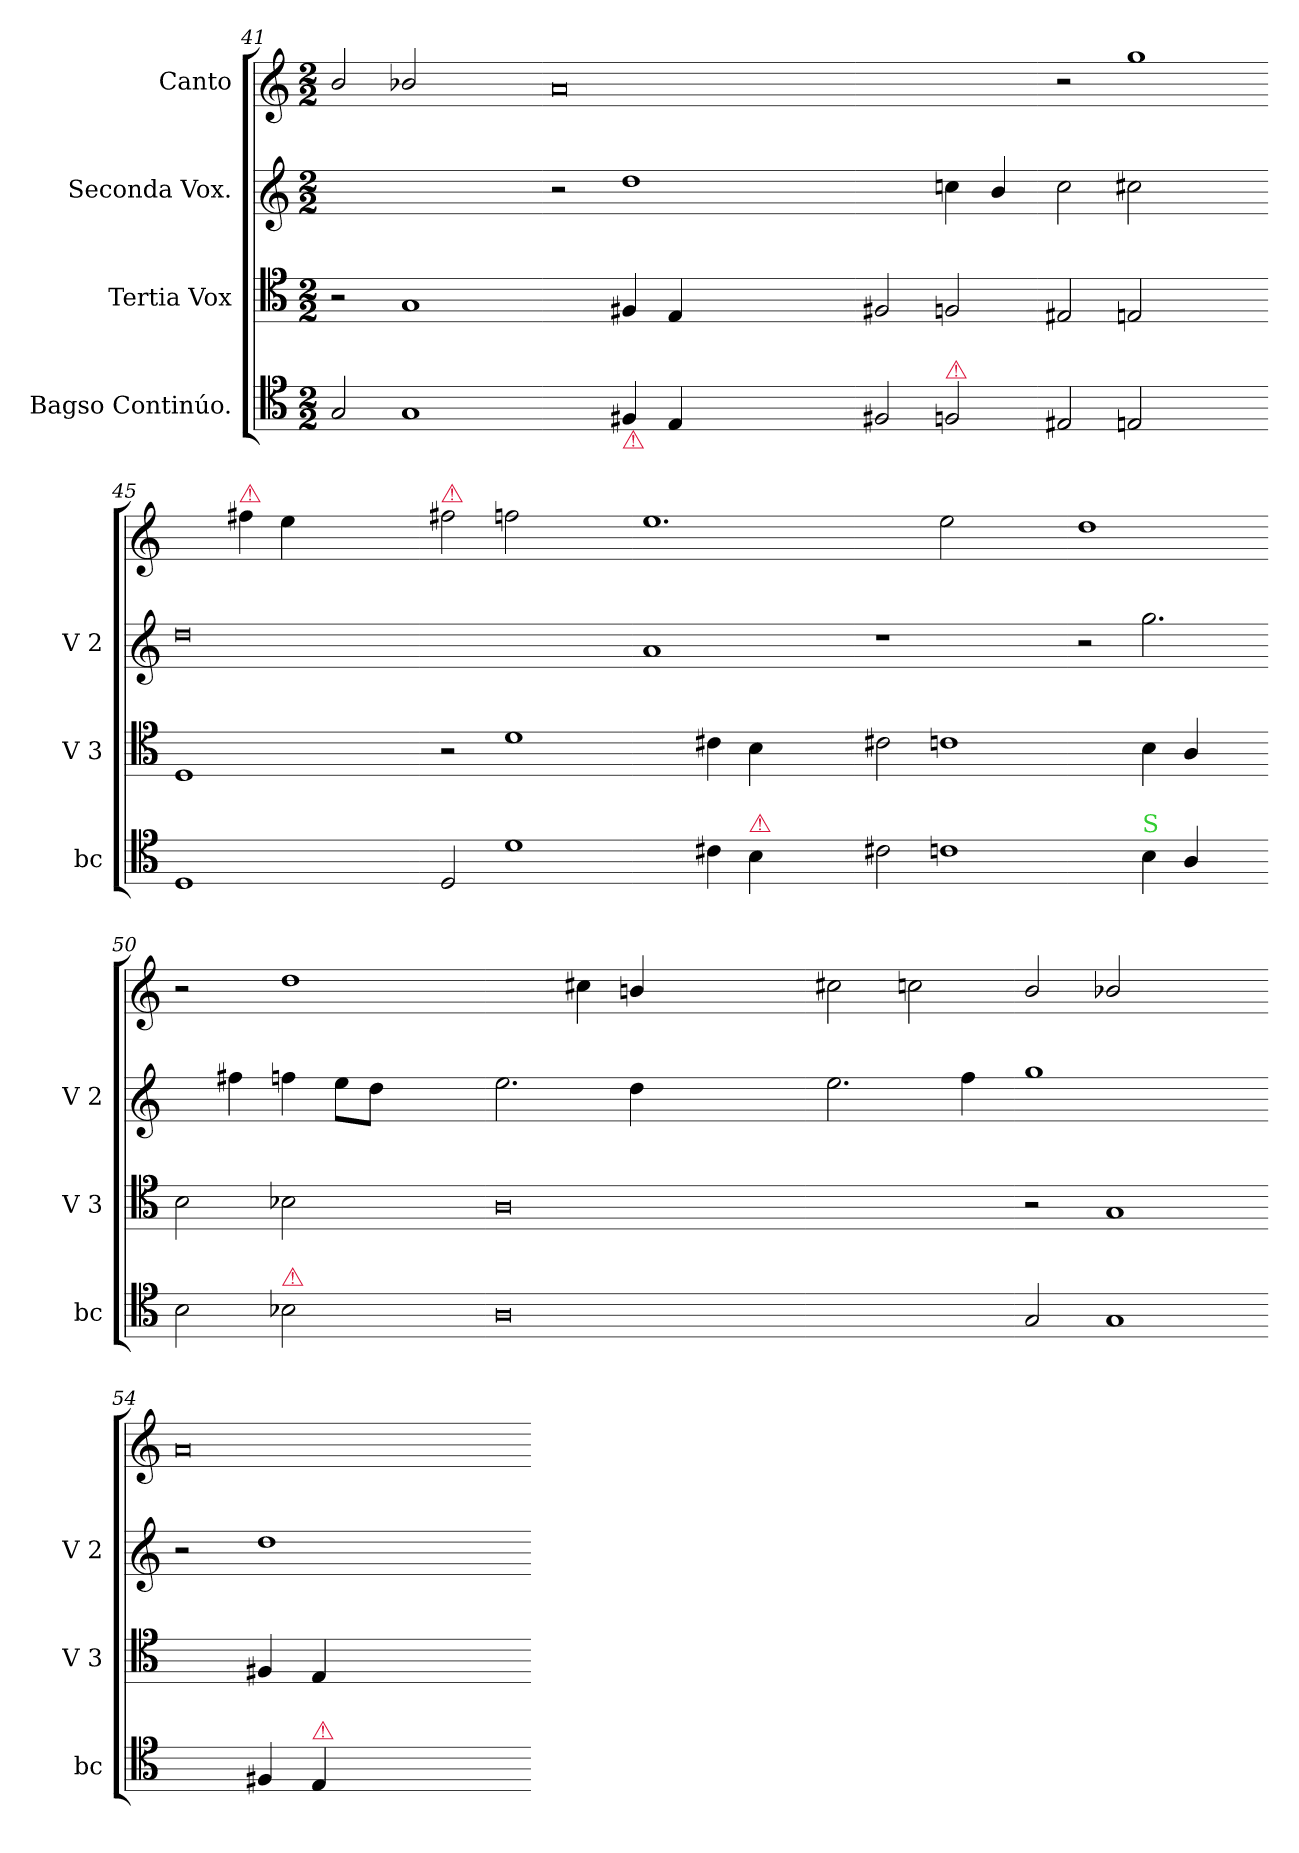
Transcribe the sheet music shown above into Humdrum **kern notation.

**kern	**kern	**kern	**kern
*part4	*part3	*part2	*part1
*staff4	*staff3	*staff2	*staff1
*I"Bagso Continúo.	*I"Tertia Vox	*I"Seconda Vox.	*I"Canto
*I'bc	*I'V 3	*I'V 2	*
*clefC4	*clefC4	*clefG2	*clefG2
*k[]	*k[]	*k[]	*k[]
*a:	*a:	*a:	*a:
*M2/2	*M2/2	*M2/2	*M2/2
=41	=41	=41	=41
2G/	2r	1.ryy	2b/
1G/	1G/	.	2b-X/
.	.	.	2ryy
=42-	=42-	=42-	=42-
2ryy	2ryy	2r	0a
!LO:TX:b:color=crimson:t=⚠	!	!	!
4F#X/	4F#X/	1dd	.
4E/	4E/	.	.
1ryy	1ryy	.	.
.	.	2ryy	.
=43-	=43-	=43-	=43-
2F#X/	2F#X/	2ryy	1ryy
!LO:TX:a:color=crimson:t=⚠	!	!	!
2Fn/	2Fn/	4ccn\	.
.	.	4b/	.
=44-	=44-	=44-	=44-
2E#X/	2E#X/	2cc\	2r
2En/	2En/	2cc#X\	1gg
2ryy	2ryy	2ryy	.
=45-	=45-	=45-	=45-
1D	1D	0dd	2ryy
!	!	!	!LO:TX:a:color=crimson:t=⚠
.	.	.	4ff#X\
.	.	.	4ee\
1ryy	1ryy	.	1ryy
=46-	=46-	=46-	=46-
!	!	!	!LO:TX:a:color=crimson:t=⚠
2D/	2r	1.ryy	2ff#X\
1d	1d	.	2ffn\
.	.	.	2ryy
=47-	=47-	=47-	=47-
2ryy	2ryy	1a	1.ee
4c#X\	4c#X\	.	.
!LO:TX:a:color=crimson:t=⚠	!	!	!
4B\	4B\	.	.
2ryy	2ryy	2ryy	.
=48-	=48-	=48-	=48-
2c#X\	2c#X\	1r	2ryy
1cn	1cn	.	2ee\
.	.	2ryy	2ryy
=49-	=49-	=49-	=49-
2ryy	2ryy	2r	1dd
!LO:TX:a:color=limegreen:t=S	!	!	!
4B	4B\	2.gg\	.
4A/	4A/	.	.
4ryy	4ryy	.	4ryy
=50-	=50-	=50-	=50-
2B\	2B\	4ryy	2r
.	.	4ff#X\	.
!LO:TX:a:color=crimson:t=⚠	!	!	!
2B-X\	2B-X\	4ffn\	1dd
.	.	8ee\L	.
.	.	8dd\J	.
2ryy	2ryy	2ryy	.
=51-	=51-	=51-	=51-
0A	0A	2.ee\	2ryy
.	.	.	4cc#X\
.	.	4dd\	4bn/
.	.	1ryy	1ryy
=52-	=52-	=52-	=52-
1ryy	1ryy	2.ee\	2cc#X\
.	.	.	2ccn\
.	.	4ff\	.
=53-	=53-	=53-	=53-
2G/	2r	1gg	2b/
1G/	1G/	.	2b-X/
.	.	2ryy	2ryy
=54-	=54-	=54-	=54-
2ryy	2ryy	2r	0a
4F#X/	4F#X/	1dd	.
!LO:TX:a:color=crimson:t=⚠	!	!	!
4E/	4E/	.	.
1ryy	1ryy	.	.
.	.	2ryy	.
=-	=-	=-	=-
*-	*-	*-	*-
